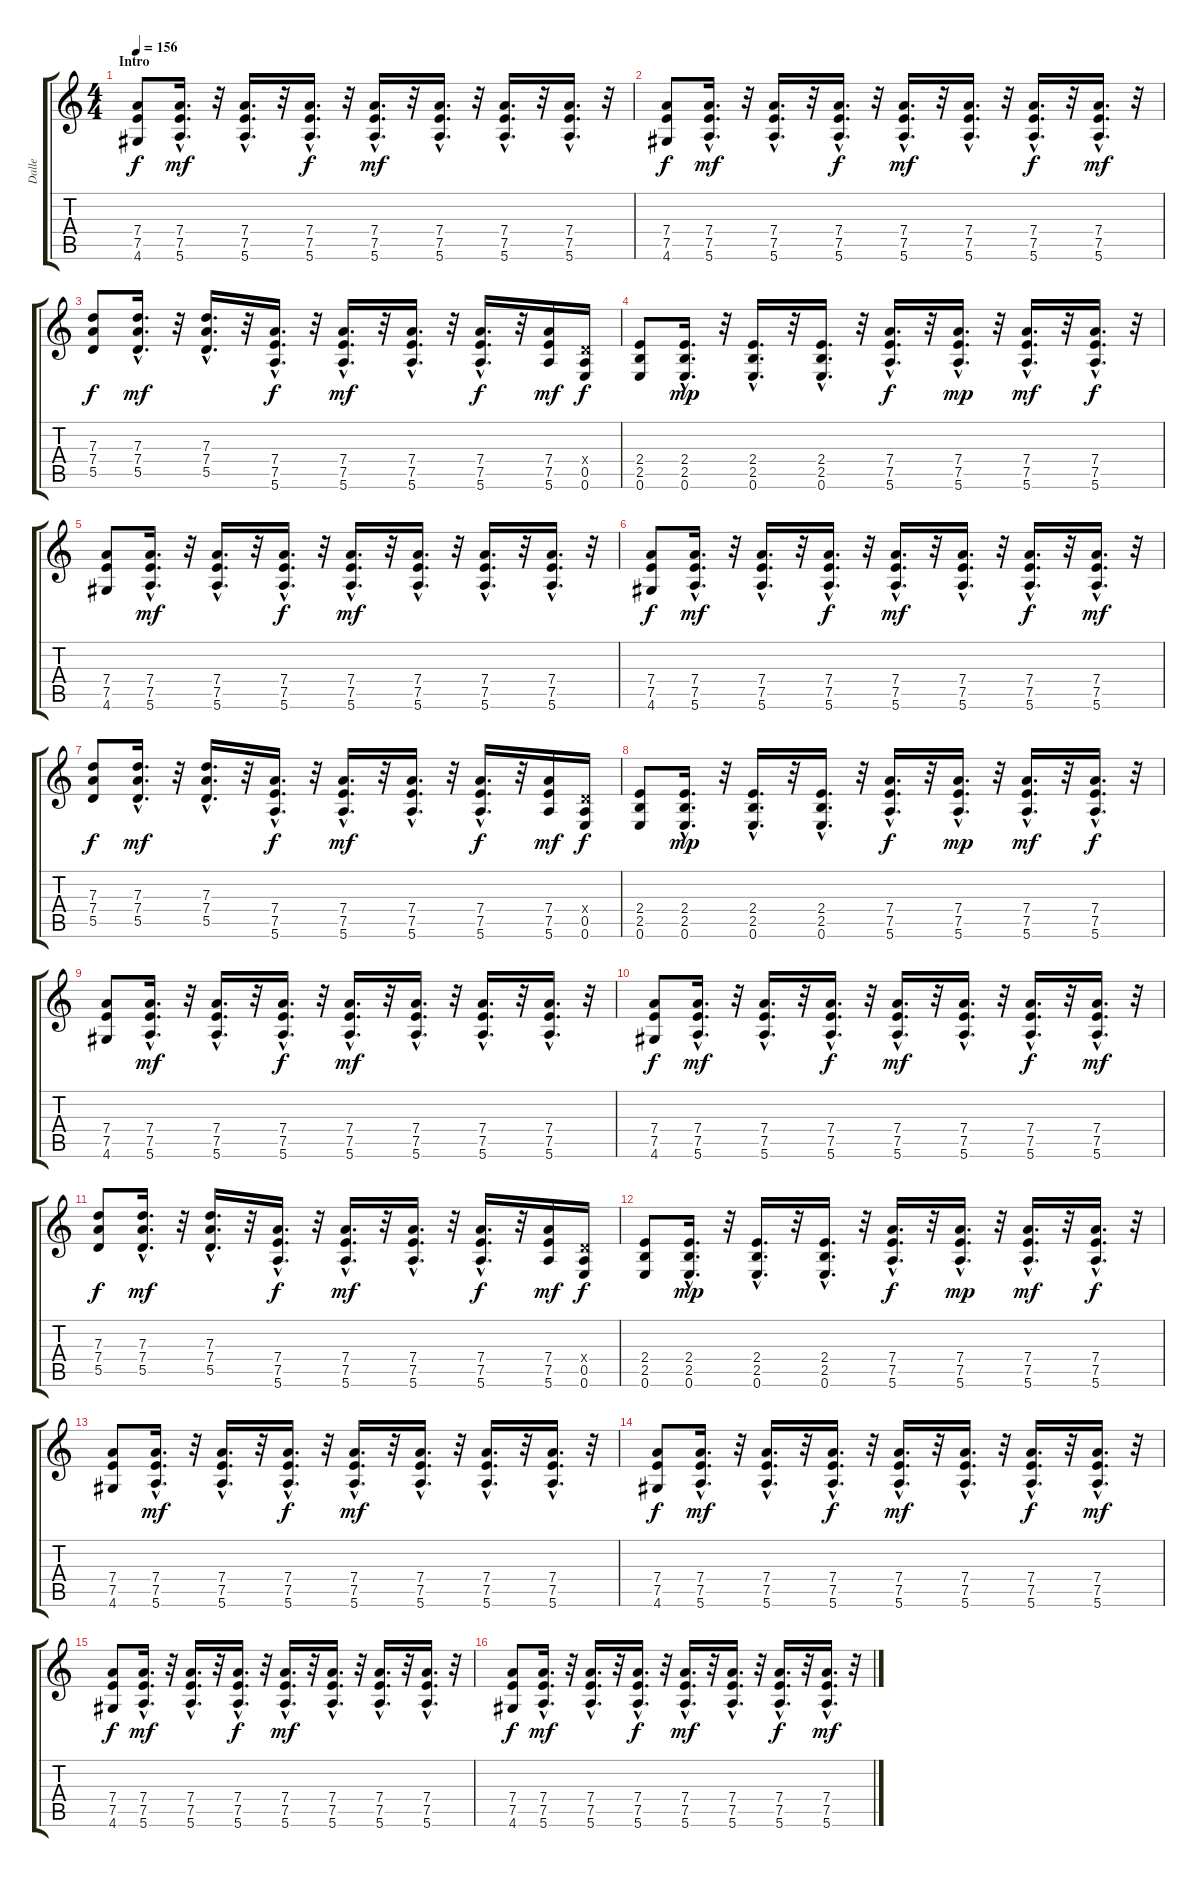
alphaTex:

\track ("Dalle" "Dalle") {instrument overdrivenguitar}
\staff {score tabs}
\tuning (E4 B3 G3 D3 A2 E2) {hide}
\ts (4 4)
\section ("" "Intro")
\tempo 156
\clef g2
\ks c
(7.4 7.5 4.6).8{dy f instrument overdrivenguitar} (7.4{hac} 7.5{hac} 5.6{hac}).16{d dy mf} r.32 (7.4{hac} 7.5{hac} 5.6{hac}).16{d} r.32 (7.4{hac} 7.5{hac} 5.6{hac}).16{d dy f} r.32 (7.4{hac} 7.5{hac} 5.6{hac}).16{d dy mf} r.32 (7.4{hac} 7.5{hac} 5.6{hac}).16{d} r.32 (7.4{hac} 7.5{hac} 5.6{hac}).16{d} r.32 (7.4{hac} 7.5{hac} 5.6{hac}).16{d} r.32 |
(7.4 7.5 4.6).8{dy f} (7.4{hac} 7.5{hac} 5.6{hac}).16{d dy mf} r.32 (7.4{hac} 7.5{hac} 5.6{hac}).16{d} r.32 (7.4{hac} 7.5{hac} 5.6{hac}).16{d dy f} r.32 (7.4{hac} 7.5{hac} 5.6{hac}).16{d dy mf} r.32 (7.4{hac} 7.5{hac} 5.6{hac}).16{d} r.32 (7.4{hac} 7.5{hac} 5.6{hac}).16{d dy f} r.32 (7.4{hac} 7.5{hac} 5.6{hac}).16{d dy mf} r.32 |
(7.3 7.4 5.5).8{dy f} (7.3{hac} 7.4{hac} 5.5{hac}).16{d dy mf} r.32 (7.3{hac} 7.4{hac} 5.5{hac}).16{d} r.32 (7.4{hac} 7.5{hac} 5.6{hac}).16{d dy f} r.32 (7.4{hac} 7.5{hac} 5.6{hac}).16{d dy mf} r.32 (7.4{hac} 7.5{hac} 5.6{hac}).16{d} r.32 (7.4{hac} 7.5{hac} 5.6{hac}).16{d dy f} r.32 (7.4 7.5 5.6).16{dy mf} (0.4{x} 0.5 0.6).16{dy f} |
(2.4 2.5 0.6).8 (2.4{hac} 2.5{hac} 0.6{hac}).16{d dy mp} r.32 (2.4{hac} 2.5{hac} 0.6{hac}).16{d} r.32 (2.4{hac} 2.5{hac} 0.6{hac}).16{d} r.32 (7.4{hac} 7.5{hac} 5.6{hac}).16{d dy f} r.32 (7.4{hac} 7.5{hac} 5.6{hac}).16{d dy mp} r.32 (7.4{hac} 7.5{hac} 5.6{hac}).16{d dy mf} r.32 (7.4{hac} 7.5{hac} 5.6{hac}).16{d dy f} r.32 |
(7.4 7.5 4.6).8 (7.4{hac} 7.5{hac} 5.6{hac}).16{d dy mf} r.32 (7.4{hac} 7.5{hac} 5.6{hac}).16{d} r.32 (7.4{hac} 7.5{hac} 5.6{hac}).16{d dy f} r.32 (7.4{hac} 7.5{hac} 5.6{hac}).16{d dy mf} r.32 (7.4{hac} 7.5{hac} 5.6{hac}).16{d} r.32 (7.4{hac} 7.5{hac} 5.6{hac}).16{d} r.32 (7.4{hac} 7.5{hac} 5.6{hac}).16{d} r.32 |
(7.4 7.5 4.6).8{dy f} (7.4{hac} 7.5{hac} 5.6{hac}).16{d dy mf} r.32 (7.4{hac} 7.5{hac} 5.6{hac}).16{d} r.32 (7.4{hac} 7.5{hac} 5.6{hac}).16{d dy f} r.32 (7.4{hac} 7.5{hac} 5.6{hac}).16{d dy mf} r.32 (7.4{hac} 7.5{hac} 5.6{hac}).16{d} r.32 (7.4{hac} 7.5{hac} 5.6{hac}).16{d dy f} r.32 (7.4{hac} 7.5{hac} 5.6{hac}).16{d dy mf} r.32 |
(7.3 7.4 5.5).8{dy f} (7.3{hac} 7.4{hac} 5.5{hac}).16{d dy mf} r.32 (7.3{hac} 7.4{hac} 5.5{hac}).16{d} r.32 (7.4{hac} 7.5{hac} 5.6{hac}).16{d dy f} r.32 (7.4{hac} 7.5{hac} 5.6{hac}).16{d dy mf} r.32 (7.4{hac} 7.5{hac} 5.6{hac}).16{d} r.32 (7.4{hac} 7.5{hac} 5.6{hac}).16{d dy f} r.32 (7.4 7.5 5.6).16{dy mf} (0.4{x} 0.5 0.6).16{dy f} |
(2.4 2.5 0.6).8 (2.4{hac} 2.5{hac} 0.6{hac}).16{d dy mp} r.32 (2.4{hac} 2.5{hac} 0.6{hac}).16{d} r.32 (2.4{hac} 2.5{hac} 0.6{hac}).16{d} r.32 (7.4{hac} 7.5{hac} 5.6{hac}).16{d dy f} r.32 (7.4{hac} 7.5{hac} 5.6{hac}).16{d dy mp} r.32 (7.4{hac} 7.5{hac} 5.6{hac}).16{d dy mf} r.32 (7.4{hac} 7.5{hac} 5.6{hac}).16{d dy f} r.32 |
(7.4 7.5 4.6).8 (7.4{hac} 7.5{hac} 5.6{hac}).16{d dy mf} r.32 (7.4{hac} 7.5{hac} 5.6{hac}).16{d} r.32 (7.4{hac} 7.5{hac} 5.6{hac}).16{d dy f} r.32 (7.4{hac} 7.5{hac} 5.6{hac}).16{d dy mf} r.32 (7.4{hac} 7.5{hac} 5.6{hac}).16{d} r.32 (7.4{hac} 7.5{hac} 5.6{hac}).16{d} r.32 (7.4{hac} 7.5{hac} 5.6{hac}).16{d} r.32 |
(7.4 7.5 4.6).8{dy f} (7.4{hac} 7.5{hac} 5.6{hac}).16{d dy mf} r.32 (7.4{hac} 7.5{hac} 5.6{hac}).16{d} r.32 (7.4{hac} 7.5{hac} 5.6{hac}).16{d dy f} r.32 (7.4{hac} 7.5{hac} 5.6{hac}).16{d dy mf} r.32 (7.4{hac} 7.5{hac} 5.6{hac}).16{d} r.32 (7.4{hac} 7.5{hac} 5.6{hac}).16{d dy f} r.32 (7.4{hac} 7.5{hac} 5.6{hac}).16{d dy mf} r.32 |
(7.3 7.4 5.5).8{dy f} (7.3{hac} 7.4{hac} 5.5{hac}).16{d dy mf} r.32 (7.3{hac} 7.4{hac} 5.5{hac}).16{d} r.32 (7.4{hac} 7.5{hac} 5.6{hac}).16{d dy f} r.32 (7.4{hac} 7.5{hac} 5.6{hac}).16{d dy mf} r.32 (7.4{hac} 7.5{hac} 5.6{hac}).16{d} r.32 (7.4{hac} 7.5{hac} 5.6{hac}).16{d dy f} r.32 (7.4 7.5 5.6).16{dy mf} (0.4{x} 0.5 0.6).16{dy f} |
(2.4 2.5 0.6).8 (2.4{hac} 2.5{hac} 0.6{hac}).16{d dy mp} r.32 (2.4{hac} 2.5{hac} 0.6{hac}).16{d} r.32 (2.4{hac} 2.5{hac} 0.6{hac}).16{d} r.32 (7.4{hac} 7.5{hac} 5.6{hac}).16{d dy f} r.32 (7.4{hac} 7.5{hac} 5.6{hac}).16{d dy mp} r.32 (7.4{hac} 7.5{hac} 5.6{hac}).16{d dy mf} r.32 (7.4{hac} 7.5{hac} 5.6{hac}).16{d dy f} r.32 |
(7.4 7.5 4.6).8 (7.4{hac} 7.5{hac} 5.6{hac}).16{d dy mf} r.32 (7.4{hac} 7.5{hac} 5.6{hac}).16{d} r.32 (7.4{hac} 7.5{hac} 5.6{hac}).16{d dy f} r.32 (7.4{hac} 7.5{hac} 5.6{hac}).16{d dy mf} r.32 (7.4{hac} 7.5{hac} 5.6{hac}).16{d} r.32 (7.4{hac} 7.5{hac} 5.6{hac}).16{d} r.32 (7.4{hac} 7.5{hac} 5.6{hac}).16{d} r.32 |
(7.4 7.5 4.6).8{dy f} (7.4{hac} 7.5{hac} 5.6{hac}).16{d dy mf} r.32 (7.4{hac} 7.5{hac} 5.6{hac}).16{d} r.32 (7.4{hac} 7.5{hac} 5.6{hac}).16{d dy f} r.32 (7.4{hac} 7.5{hac} 5.6{hac}).16{d dy mf} r.32 (7.4{hac} 7.5{hac} 5.6{hac}).16{d} r.32 (7.4{hac} 7.5{hac} 5.6{hac}).16{d dy f} r.32 (7.4{hac} 7.5{hac} 5.6{hac}).16{d dy mf} r.32 |
(7.4 7.5 4.6).8{dy f} (7.4{hac} 7.5{hac} 5.6{hac}).16{d dy mf} r.32 (7.4{hac} 7.5{hac} 5.6{hac}).16{d} r.32 (7.4{hac} 7.5{hac} 5.6{hac}).16{d dy f} r.32 (7.4{hac} 7.5{hac} 5.6{hac}).16{d dy mf} r.32 (7.4{hac} 7.5{hac} 5.6{hac}).16{d} r.32 (7.4{hac} 7.5{hac} 5.6{hac}).16{d} r.32 (7.4{hac} 7.5{hac} 5.6{hac}).16{d} r.32 |
(7.4 7.5 4.6).8{dy f} (7.4{hac} 7.5{hac} 5.6{hac}).16{d dy mf} r.32 (7.4{hac} 7.5{hac} 5.6{hac}).16{d} r.32 (7.4{hac} 7.5{hac} 5.6{hac}).16{d dy f} r.32 (7.4{hac} 7.5{hac} 5.6{hac}).16{d dy mf} r.32 (7.4{hac} 7.5{hac} 5.6{hac}).16{d} r.32 (7.4{hac} 7.5{hac} 5.6{hac}).16{d dy f} r.32 (7.4{hac} 7.5{hac} 5.6{hac}).16{d dy mf} r.32
